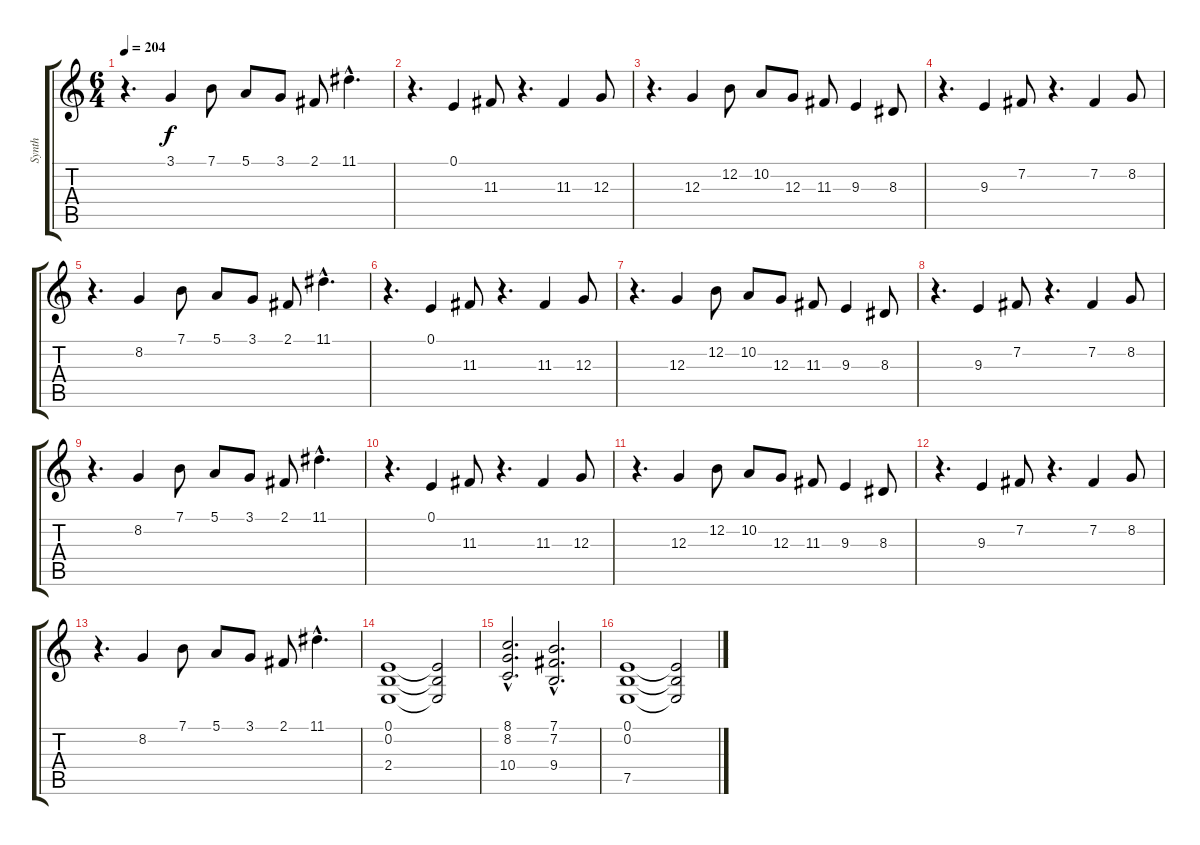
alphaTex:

\track ("Synth" "Synth") {instrument choiraahs}
\staff {score tabs}
\tuning (E4 B3 G3 D3 A2 E2) {hide}
\ts (6 4)
\tempo 204
\clef g2
\ks c
r.4{d dy f} 3.1.4 7.1.8 5.1.8 3.1.8 2.1.8 11.1{hac}.4{d} |
r.4{d} 0.1.4 11.3.8 r.4{d} 11.3.4 12.3.8 |
r.4{d} 12.3.4 12.2.8 10.2.8 12.3.8 11.3.8 9.3.4 8.3.8 |
r.4{d} 9.3.4 7.2.8 r.4{d} 7.2.4 8.2.8 |
r.4{d} 8.2.4 7.1.8 5.1.8 3.1.8 2.1.8 11.1{hac}.4{d} |
r.4{d} 0.1.4 11.3.8 r.4{d} 11.3.4 12.3.8 |
r.4{d} 12.3.4 12.2.8 10.2.8 12.3.8 11.3.8 9.3.4 8.3.8 |
r.4{d} 9.3.4 7.2.8 r.4{d} 7.2.4 8.2.8 |
r.4{d} 8.2.4 7.1.8 5.1.8 3.1.8 2.1.8 11.1{hac}.4{d} |
r.4{d} 0.1.4 11.3.8 r.4{d} 11.3.4 12.3.8 |
r.4{d} 12.3.4 12.2.8 10.2.8 12.3.8 11.3.8 9.3.4 8.3.8 |
r.4{d} 9.3.4 7.2.8 r.4{d} 7.2.4 8.2.8 |
r.4{d} 8.2.4 7.1.8 5.1.8 3.1.8 2.1.8 11.1{hac}.4{d} |
(0.1 0.2 2.4).1 (0.1{t} 0.2{t} 2.4{t}).2 |
(8.1{hac} 8.2{hac} 10.4{hac}).2{d} (7.1{hac} 7.2{hac} 9.4{hac}).2{d} |
(0.1 0.2 7.5).1 (0.1{t} 0.2{t} 7.5{t}).2
